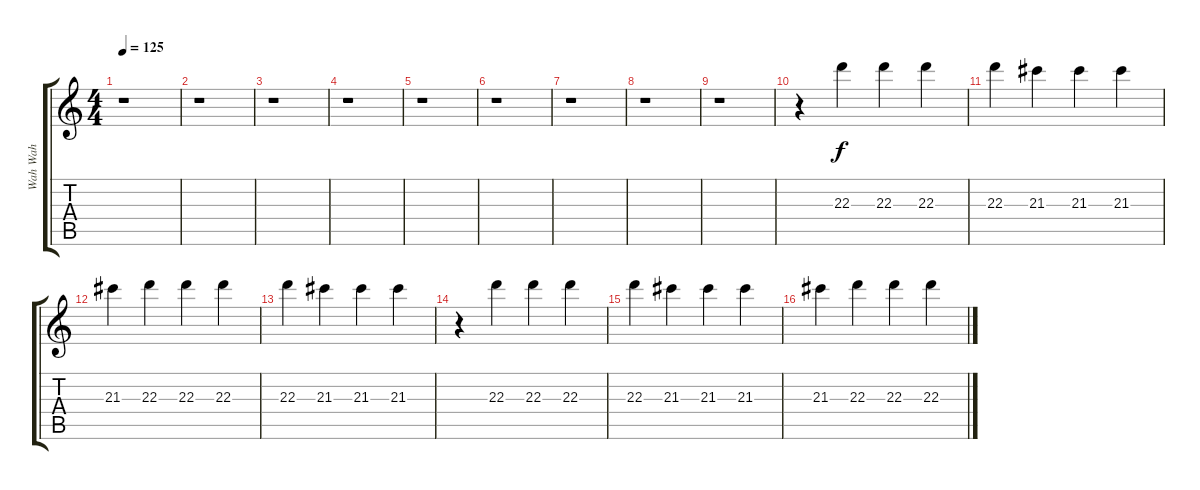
\track ("Wah Wah" "Wah Wah") {instrument distortionguitar}
\staff {score tabs}
\tuning (Db4 Ab3 E3 B2 Gb2 B1) {hide}
\ts (4 4)
\tempo 125
\clef g2
\ks c
r.1{dy f} |
r.1 |
r.1 |
r.1 |
r.1 |
r.1 |
r.1 |
r.1 |
r.1 |
r.4 22.3.4 22.3.4 22.3.4 |
22.3.4 21.3.4 21.3.4 21.3.4 |
21.3.4 22.3.4 22.3.4 22.3.4 |
22.3.4 21.3.4 21.3.4 21.3.4 |
r.4 22.3.4 22.3.4 22.3.4 |
22.3.4 21.3.4 21.3.4 21.3.4 |
21.3.4 22.3.4 22.3.4 22.3.4
